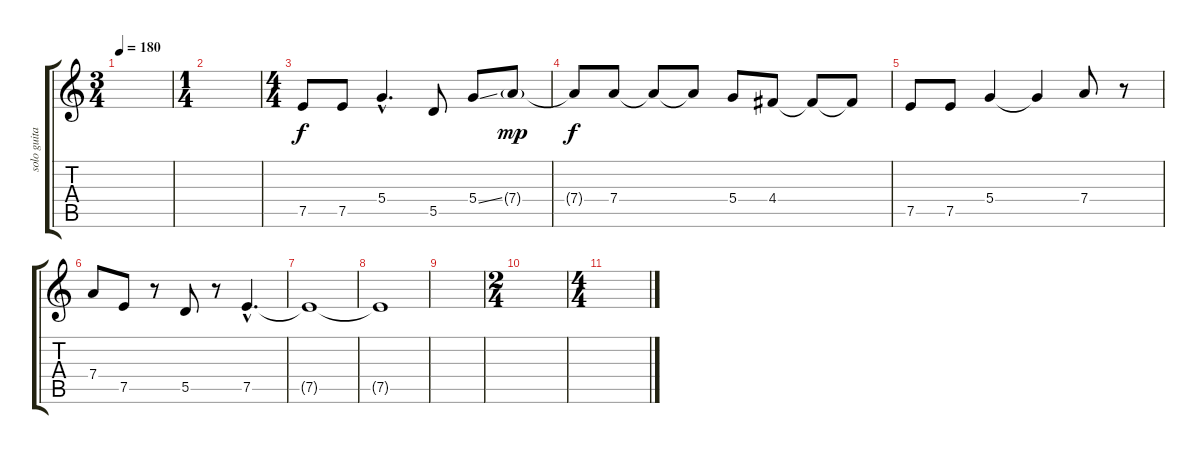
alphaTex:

\track ("solo guitarre" "solo guita") {instrument electricguitarjazz}
\staff {score tabs}
\tuning (E4 B3 G3 D3 A2 E2) {hide}
\ts (3 4)
\tempo 180
\clef g2
\ks c
|
\ts (1 4)
|
\ts (4 4)
7.5.8 7.5.8 5.4{hac}.4{d} 5.5.8 5.4{ss}.8 7.4{g}.8{dy mp} |
7.4{t}.8{dy f} 7.4.8 7.4{t}.8 7.4{t}.8 5.4.8 4.4.8 4.4{t}.8 4.4{t}.8 |
7.5.8 7.5.8 5.4.4 5.4{t}.4 7.4.8 r.8 |
7.4.8 7.5.8 r.8 5.5.8 r.8 7.5{hac}.4{d} |
7.5{t}.1 |
7.5{t}.1 |
|
\ts (2 4)
|
\ts (4 4)
